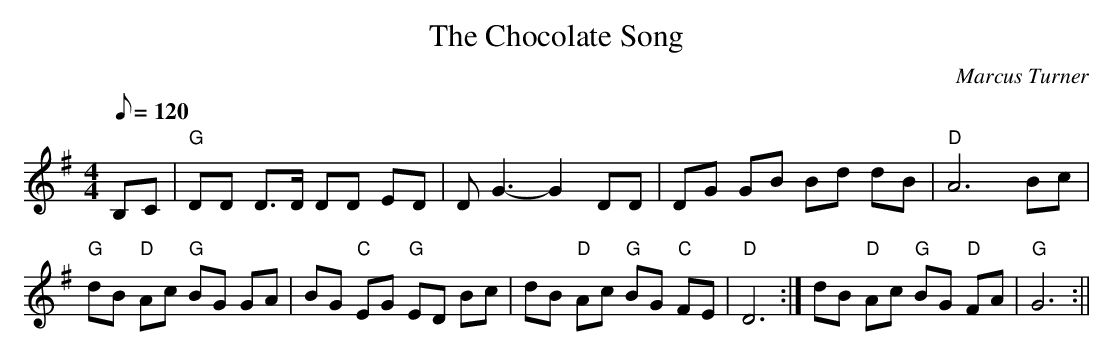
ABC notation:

X:1
T:Chocolate Song, The
M:4/4
L:1/8
Q:120
C:Marcus Turner
K:G
B,C|"G"DD D>D DD ED|DG3-G2DD|
DG GB Bd dB|"D"A6Bc|!
"G"dB "D"Ac "G"BG GA|BG "C"EG "G"ED Bc|
1 dB "D"Ac "G"BG "C"FE|"D"D6:|
2 dB "D"Ac "G"BG "D"FA|"G"G6:||
